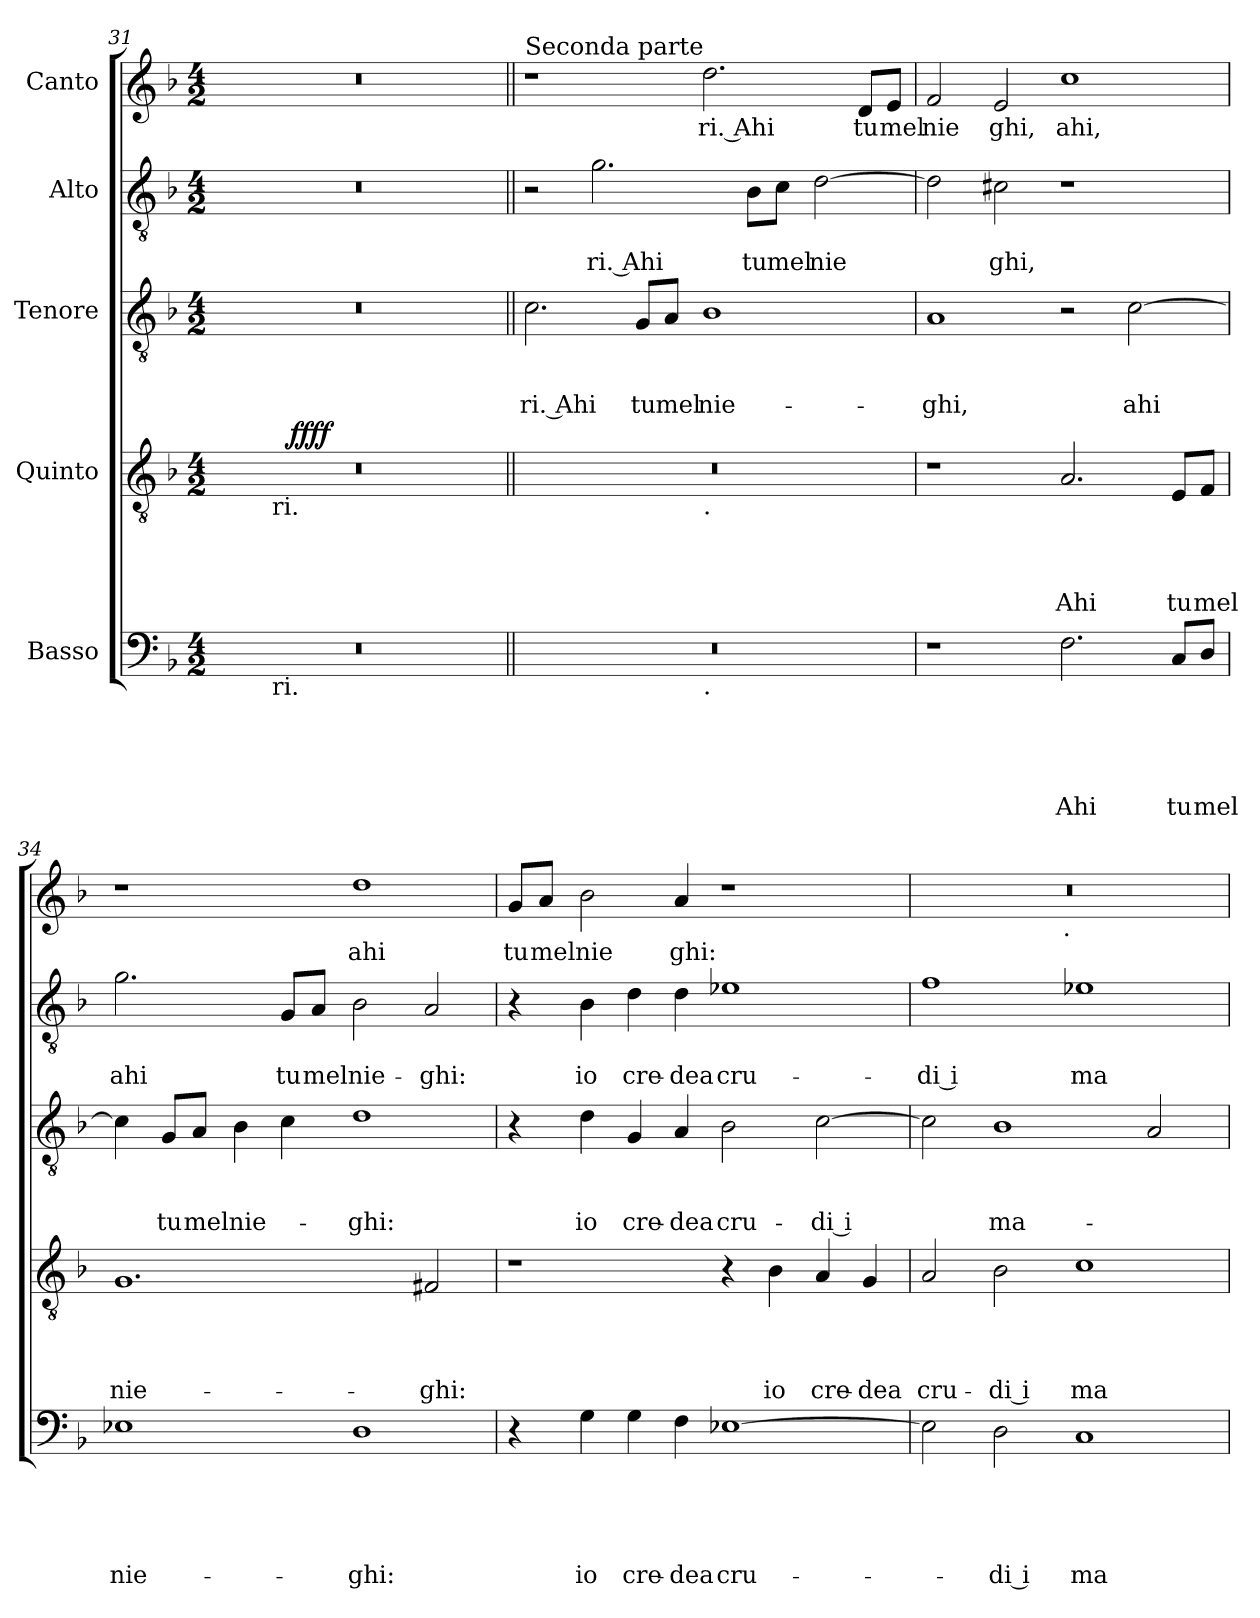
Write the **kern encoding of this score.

**kern	**text	**text	**text	**text	**text	**kern	**text	**text	**text	**text	**dynam	**kern	**text	**text	**text	**kern	**text	**text	**kern	**text
*part5	*part5	*part5	*part5	*part5	*part5	*part4	*part4	*part4	*part4	*part4	*part4	*part3	*part3	*part3	*part3	*part2	*part2	*part2	*part1	*part1
*staff5	*staff5	*staff5	*staff5	*staff5	*staff5	*staff4	*staff4	*staff4	*staff4	*staff4	*staff4	*staff3	*staff3	*staff3	*staff3	*staff2	*staff2	*staff2	*staff1	*staff1
*I"Basso	*	*	*	*	*	*I"Quinto	*	*	*	*	*	*I"Tenore	*	*	*	*I"Alto	*	*	*I"Canto	*
*clefF4	*	*	*	*	*	*clefGv2	*	*	*	*	*	*clefGv2	*	*	*	*clefGv2	*	*	*clefG2	*
*k[b-]	*	*	*	*	*	*k[b-]	*	*	*	*	*	*k[b-]	*	*	*	*k[b-]	*	*	*k[b-]	*
*F:	*	*	*	*	*	*F:	*	*	*	*	*	*F:	*	*	*	*F:	*	*	*F:	*
*M4/2	*	*	*	*	*	*M4/2	*	*	*	*	*	*M4/2	*	*	*	*M4/2	*	*	*M4/2	*
=31	=31	=31	=31	=31	=31	=31	=31	=31	=31	=31	=31	=31	=31	=31	=31	=31	=31	=31	=31	=31
*^	*	*	*	*	*	*^	*	*	*	*	*	*	*	*	*	*	*	*	*	*
*	*	*	*	*	*	*	*	*^	*	*	*	*	*	*	*	*	*	*	*	*	*	*
0r	4.ryy	.	.	.	.	.	0r	4..ryy	4.ryy	.	.	.	.	.	0r	.	.	.	0r	.	.	0r	.
!	!	!	!	!	!	!	!	!	!LO:TX:b:t=ri.	!	!	!	!	!	!	!	!	!	!	!	!	!	!
!	!LO:TX:b:t=ri.	!	!	!	!	!	!	!	!	!	!	!	!	!	!	!	!	!	!	!	!	!	!
.	1ryy	.	.	.	.	.	.	.	1ryy	.	.	.	.	.	.	.	.	.	.	.	.	.	.
!	!	!	!	!	!	!	!	!	!	!	!	!	!	!LO:DY:b	!	!	!	!	!	!	!	!	!
.	.	.	.	.	.	.	.	1ryy	.	.	.	.	.	ffff	.	.	.	.	.	.	.	.	.
.	2ryy	.	.	.	.	.	.	.	2ryy	.	.	.	.	.	.	.	.	.	.	.	.	.	.
.	.	.	.	.	.	.	.	2ryy	.	.	.	.	.	.	.	.	.	.	.	.	.	.	.
.	8ryy	.	.	.	.	.	.	.	8ryy	.	.	.	.	.	.	.	.	.	.	.	.	.	.
.	.	.	.	.	.	.	.	16ryy	.	.	.	.	.	.	.	.	.	.	.	.	.	.	.
=32||	=32||	=32||	=32||	=32||	=32||	=32||	=32||	=32||	=32||	=32||	=32||	=32||	=32||	=32||	=32||	=32||	=32||	=32||	=32||	=32||	=32||	=32||	=32||
!	!	!	!	!	!	!	!	!	!	!	!	!	!	!	!	!	!	!	!	!	!	!LO:TX:a:t=Seconda parte	!
!	!	!	!	!	!	!	!	!	!	!	!	!	!	!	!	!	!	!LO:LY:b:rj	!	!	!	!	!
*	*	*	*	*	*	*	*	*v	*v	*	*	*	*	*	*	*	*	*	*	*	*	*	*
0r	1ryy	.	.	.	.	.	0r	1ryy	.	.	.	.	.	2.c\	.	.	-ri. Ahi	2r	.	.	1r	.
!	!	!	!	!	!	!	!	!	!	!	!	!	!	!	!	!	!	!	!	!LO:LY:b:rj	!	!
.	.	.	.	.	.	.	.	.	.	.	.	.	.	.	.	.	.	2.g\	.	ri. Ahi	.	.
!	!	!	!	!	!	!	!	!	!	!	!	!	!	!	!	!	!LO:LY:b	!	!	!	!	!
.	.	.	.	.	.	.	.	.	.	.	.	.	.	8G/L	.	.	tu	.	.	.	.	.
!	!	!	!	!	!	!	!	!	!	!	!	!	!	!	!	!	!LO:LY:b	!	!	!	!	!
.	.	.	.	.	.	.	.	.	.	.	.	.	.	8A/J	.	.	mel	.	.	.	.	.
!	!	!	!	!	!	!	!	!LO:TX:b:t=.	!	!	!	!	!	!	!	!	!	!	!	!	!	!
!	!LO:TX:b:t=.	!	!	!	!	!	!	!	!	!	!	!	!	!	!	!	!	!	!	!	!	!
!	!	!	!	!	!	!	!	!	!	!	!	!	!	!	!	!	!LO:LY:b	!	!	!	!	!LO:LY:b:rj
.	1ryy	.	.	.	.	.	.	1ryy	.	.	.	.	.	1B-	.	.	nie-	.	.	.	2.dd\	ri. Ahi
!	!	!	!	!	!	!	!	!	!	!	!	!	!	!	!	!	!	!	!	!LO:LY:b	!	!
.	.	.	.	.	.	.	.	.	.	.	.	.	.	.	.	.	.	8B-\L	.	tu	.	.
!	!	!	!	!	!	!	!	!	!	!	!	!	!	!	!	!	!	!	!	!LO:LY:b	!	!
.	.	.	.	.	.	.	.	.	.	.	.	.	.	.	.	.	.	8c\J	.	mel	.	.
!	!	!	!	!	!	!	!	!	!	!	!	!	!	!	!	!	!	!	!	!LO:LY:b	!	!
.	.	.	.	.	.	.	.	.	.	.	.	.	.	.	.	.	.	[<2d\	.	nie	.	.
!	!	!	!	!	!	!	!	!	!	!	!	!	!	!	!	!	!	!	!	!	!	!LO:LY:b
.	.	.	.	.	.	.	.	.	.	.	.	.	.	.	.	.	.	.	.	.	8d/L	tu
!	!	!	!	!	!	!	!	!	!	!	!	!	!	!	!	!	!	!	!	!	!	!LO:LY:b
.	.	.	.	.	.	.	.	.	.	.	.	.	.	.	.	.	.	.	.	.	8e/J	mel
!!LO:LB:g=z
=33	=33	=33	=33	=33	=33	=33	=33	=33	=33	=33	=33	=33	=33	=33	=33	=33	=33	=33	=33	=33	=33	=33
!	!	!	!	!	!	!	!	!	!	!	!	!	!	!	!	!	!LO:LY:b	!	!	!	!	!LO:LY:b
*v	*v	*	*	*	*	*	*	*	*	*	*	*	*	*	*	*	*	*	*	*	*	*
*	*	*	*	*	*	*v	*v	*	*	*	*	*	*	*	*	*	*	*	*	*	*
1r	.	.	.	.	.	1r	.	.	.	.	.	1A	.	.	-ghi,	2d\]	.	.	2f/	nie
!	!	!	!	!	!	!	!	!	!	!	!	!	!	!	!	!	!	!LO:LY:b	!	!LO:LY:b
.	.	.	.	.	.	.	.	.	.	.	.	.	.	.	.	2c#X\	.	ghi,	2e/	ghi,
!	!	!	!	!	!LO:LY:b	!	!	!	!	!LO:LY:b	!	!	!	!	!	!	!	!	!	!LO:LY:b
2.F\	.	.	.	.	-Ahi	2.A/	.	.	.	Ahi	.	2r	.	.	.	1r	.	.	1cc	ahi,
!	!	!	!	!	!	!	!	!	!	!	!	!	!	!	!LO:LY:b	!	!	!	!	!
.	.	.	.	.	.	.	.	.	.	.	.	[>2c\	.	.	ahi	.	.	.	.	.
!	!	!	!	!	!LO:LY:b	!	!	!	!	!LO:LY:b	!	!	!	!	!	!	!	!	!	!
8C/L	.	.	.	.	tu	8E/L	.	.	.	tu	.	.	.	.	.	.	.	.	.	.
!	!	!	!	!	!LO:LY:b	!	!	!	!	!LO:LY:b	!	!	!	!	!	!	!	!	!	!
8D/J	.	.	.	.	mel	8F/J	.	.	.	mel	.	.	.	.	.	.	.	.	.	.
=34	=34	=34	=34	=34	=34	=34	=34	=34	=34	=34	=34	=34	=34	=34	=34	=34	=34	=34	=34	=34
!	!	!	!	!	!LO:LY:b	!	!	!	!	!LO:LY:b	!	!	!	!	!	!	!	!LO:LY:b	!	!
1E-X	.	.	.	.	nie-	1.G	.	.	.	nie-	.	4c\]	.	.	.	2.g\	.	ahi	1r	.
!	!	!	!	!	!	!	!	!	!	!	!	!	!	!	!LO:LY:b	!	!	!	!	!
.	.	.	.	.	.	.	.	.	.	.	.	8G/L	.	.	tu	.	.	.	.	.
!	!	!	!	!	!	!	!	!	!	!	!	!	!	!	!LO:LY:b	!	!	!	!	!
.	.	.	.	.	.	.	.	.	.	.	.	8A/J	.	.	mel	.	.	.	.	.
!	!	!	!	!	!	!	!	!	!	!	!	!	!	!	!LO:LY:b	!	!	!	!	!
.	.	.	.	.	.	.	.	.	.	.	.	4B-\	.	.	nie-	.	.	.	.	.
!	!	!	!	!	!	!	!	!	!	!	!	!	!	!	!	!	!	!LO:LY:b	!	!
.	.	.	.	.	.	.	.	.	.	.	.	4c\	.	.	.	8G/L	.	tu	.	.
!	!	!	!	!	!	!	!	!	!	!	!	!	!	!	!	!	!	!LO:LY:b	!	!
.	.	.	.	.	.	.	.	.	.	.	.	.	.	.	.	8A/J	.	mel	.	.
!	!	!	!	!	!LO:LY:b	!	!	!	!	!	!	!	!	!	!LO:LY:b	!	!	!LO:LY:b	!	!LO:LY:b
1D	.	.	.	.	-ghi:	.	.	.	.	.	.	1d	.	.	-ghi:	2B-\	.	nie-	1dd	ahi
!	!	!	!	!	!	!	!	!	!	!LO:LY:b	!	!	!	!	!	!	!	!LO:LY:b	!	!
.	.	.	.	.	.	2F#X/	.	.	.	-ghi:	.	.	.	.	.	2A/	.	-ghi:	.	.
=35	=35	=35	=35	=35	=35	=35	=35	=35	=35	=35	=35	=35	=35	=35	=35	=35	=35	=35	=35	=35
!	!	!	!	!	!	!	!	!	!	!	!	!	!	!	!	!	!	!	!	!LO:LY:b
4r	.	.	.	.	.	1r	.	.	.	.	.	4r	.	.	.	4r	.	.	8g/L	tu
!	!	!	!	!	!	!	!	!	!	!	!	!	!	!	!	!	!	!	!	!LO:LY:b
.	.	.	.	.	.	.	.	.	.	.	.	.	.	.	.	.	.	.	8a/J	mel
!	!	!	!	!	!LO:LY:b	!	!	!	!	!	!	!	!	!	!LO:LY:b	!	!	!LO:LY:b	!	!LO:LY:b
4G\	.	.	.	.	io	.	.	.	.	.	.	4d\	.	.	io	4B-\	.	io	2b-\	nie
!	!	!	!	!	!LO:LY:b	!	!	!	!	!	!	!	!	!	!LO:LY:b	!	!	!LO:LY:b	!	!
4G\	.	.	.	.	cre-	.	.	.	.	.	.	4G/	.	.	cre-	4d\	.	cre-	.	.
!	!	!	!	!	!LO:LY:b	!	!	!	!	!	!	!	!	!	!LO:LY:b	!	!	!LO:LY:b	!	!LO:LY:b
4F\	.	.	.	.	-dea	.	.	.	.	.	.	4A/	.	.	-dea	4d\	.	-dea	4a/	ghi:
!	!	!	!	!	!LO:LY:b	!	!	!	!	!	!	!	!	!	!LO:LY:b	!	!	!LO:LY:b	!	!
[>1E-X	.	.	.	.	cru-	4r	.	.	.	.	.	2B-\	.	.	cru-	1e-X	.	cru-	1r	.
!	!	!	!	!	!	!	!	!	!	!LO:LY:b	!	!	!	!	!	!	!	!	!	!
.	.	.	.	.	.	4B-\	.	.	.	io	.	.	.	.	.	.	.	.	.	.
!	!	!	!	!	!	!	!	!	!	!LO:LY:b	!	!	!	!	!LO:LY:b	!	!	!	!	!
.	.	.	.	.	.	4A/	.	.	.	cre-	.	[>2c\	.	.	-di i	.	.	.	.	.
!	!	!	!	!	!	!	!	!	!	!LO:LY:b	!	!	!	!	!	!	!	!	!	!
.	.	.	.	.	.	4G/	.	.	.	-dea	.	.	.	.	.	.	.	.	.	.
=36	=36	=36	=36	=36	=36	=36	=36	=36	=36	=36	=36	=36	=36	=36	=36	=36	=36	=36	=36	=36
!	!	!	!	!	!	!	!	!	!	!LO:LY:b	!	!	!	!	!	!	!	!LO:LY:b:rj	!	!
*	*	*	*	*	*	*	*	*	*	*	*	*	*	*	*	*	*	*	*^	*
2E-\]	.	.	.	.	.	2A/	.	.	.	cru-	.	2c\]	.	.	.	1f	.	-di i	0r	2ryy	.
!	!	!	!	!	!LO:LY:b:rj	!	!	!	!	!LO:LY:b:rj	!	!	!	!	!LO:LY:b	!	!	!	!	!	!
2D\	.	.	.	.	-di i	2B-\	.	.	.	-di i	.	1B-	.	.	ma-	.	.	.	.	4...ryy	.
!	!	!	!	!	!	!	!	!	!	!	!	!	!	!	!	!	!	!	!	!LO:TX:b:t=.	!
.	.	.	.	.	.	.	.	.	.	.	.	.	.	.	.	.	.	.	.	1ryy	.
!	!	!	!	!	!LO:LY:b	!	!	!	!	!LO:LY:b	!	!	!	!	!	!	!	!LO:LY:b	!	!	!
1C	.	.	.	.	ma-	1c	.	.	.	ma-	.	.	.	.	.	1e-X	.	ma-	.	.	.
.	.	.	.	.	.	.	.	.	.	.	.	2A/	.	.	.	.	.	.	.	.	.
.	.	.	.	.	.	.	.	.	.	.	.	.	.	.	.	.	.	.	.	32ryy	.
*	*	*	*	*	*	*	*	*	*	*	*	*	*	*	*	*	*	*	*v	*v	*
=	=	=	=	=	=	=	=	=	=	=	=	=	=	=	=	=	=	=	=	=
*-	*-	*-	*-	*-	*-	*-	*-	*-	*-	*-	*-	*-	*-	*-	*-	*-	*-	*-	*-	*-
